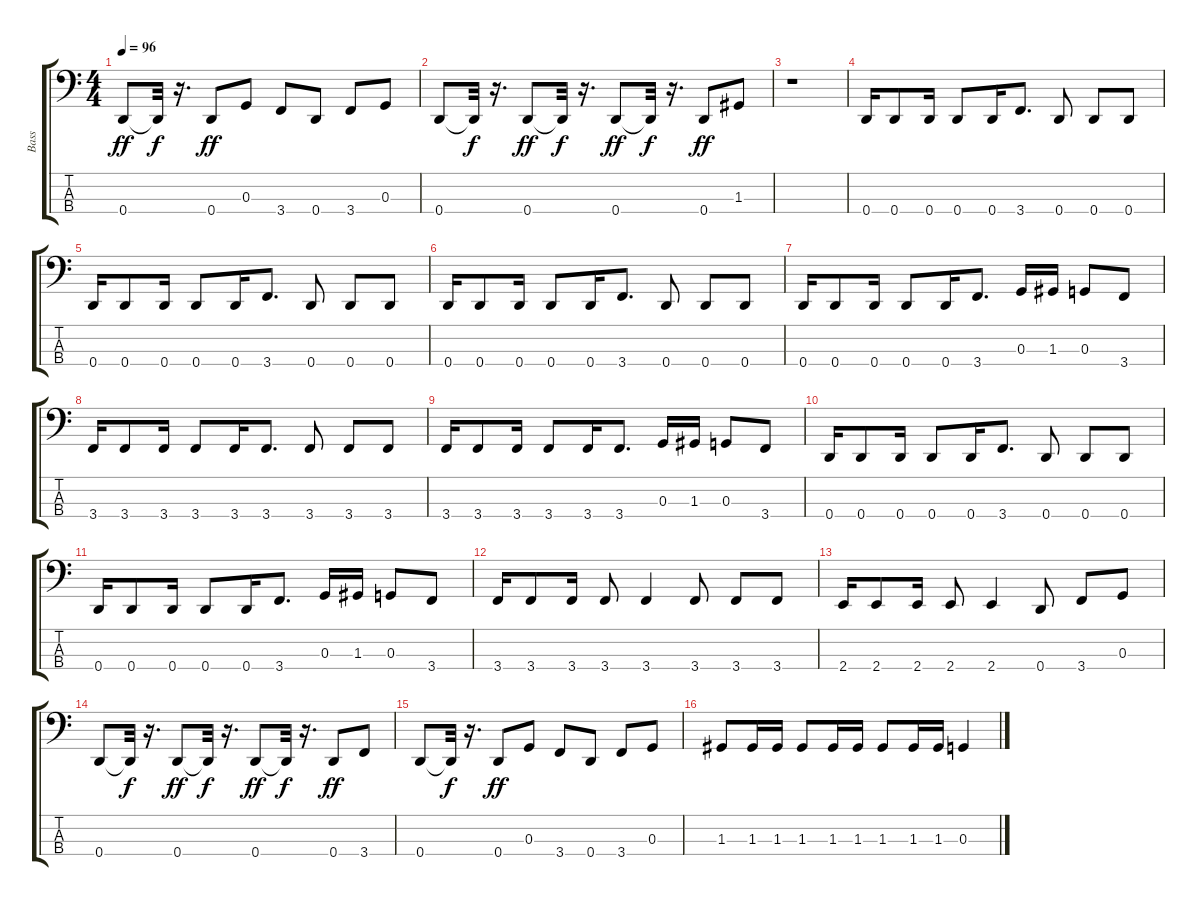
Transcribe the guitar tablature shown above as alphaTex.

\track ("Bass" "Bass") {instrument electricbasspick}
\staff {score tabs}
\tuning (F2 C2 G1 D1) {hide}
\ts (4 4)
\tempo 96
\clef f4
\ks c
0.4.8{dy ff} 0.4{t}.32{dy f} r.16{d} 0.4.8{dy ff} 0.3.8 3.4.8 0.4.8 3.4.8 0.3.8 |
0.4.8 0.4{t}.32{dy f} r.16{d} 0.4.8{dy ff} 0.4{t}.32{dy f} r.16{d} 0.4.8{dy ff} 0.4{t}.32{dy f} r.16{d} 0.4.8{dy ff} 1.3.8 |
r.1 |
0.4.16 0.4.8 0.4.16 0.4.8 0.4.16 3.4.8{d} 0.4.8 0.4.8 0.4.8 |
0.4.16 0.4.8 0.4.16 0.4.8 0.4.16 3.4.8{d} 0.4.8 0.4.8 0.4.8 |
0.4.16 0.4.8 0.4.16 0.4.8 0.4.16 3.4.8{d} 0.4.8 0.4.8 0.4.8 |
0.4.16 0.4.8 0.4.16 0.4.8 0.4.16 3.4.8{d} 0.3.16 1.3.16 0.3.8 3.4.8 |
3.4.16 3.4.8 3.4.16 3.4.8 3.4.16 3.4.8{d} 3.4.8 3.4.8 3.4.8 |
3.4.16 3.4.8 3.4.16 3.4.8 3.4.16 3.4.8{d} 0.3.16 1.3.16 0.3.8 3.4.8 |
0.4.16 0.4.8 0.4.16 0.4.8 0.4.16 3.4.8{d} 0.4.8 0.4.8 0.4.8 |
0.4.16 0.4.8 0.4.16 0.4.8 0.4.16 3.4.8{d} 0.3.16 1.3.16 0.3.8 3.4.8 |
3.4.16 3.4.8 3.4.16 3.4.8 3.4.4 3.4.8 3.4.8 3.4.8 |
2.4.16 2.4.8 2.4.16 2.4.8 2.4.4 0.4.8 3.4.8 0.3.8 |
0.4.8 0.4{t}.32{dy f} r.16{d} 0.4.8{dy ff} 0.4{t}.32{dy f} r.16{d} 0.4.8{dy ff} 0.4{t}.32{dy f} r.16{d} 0.4.8{dy ff} 3.4.8 |
0.4.8 0.4{t}.32{dy f} r.16{d} 0.4.8{dy ff} 0.3.8 3.4.8 0.4.8 3.4.8 0.3.8 |
1.3.8 1.3.16 1.3.16 1.3.8 1.3.16 1.3.16 1.3.8 1.3.16 1.3.16 0.3.4
